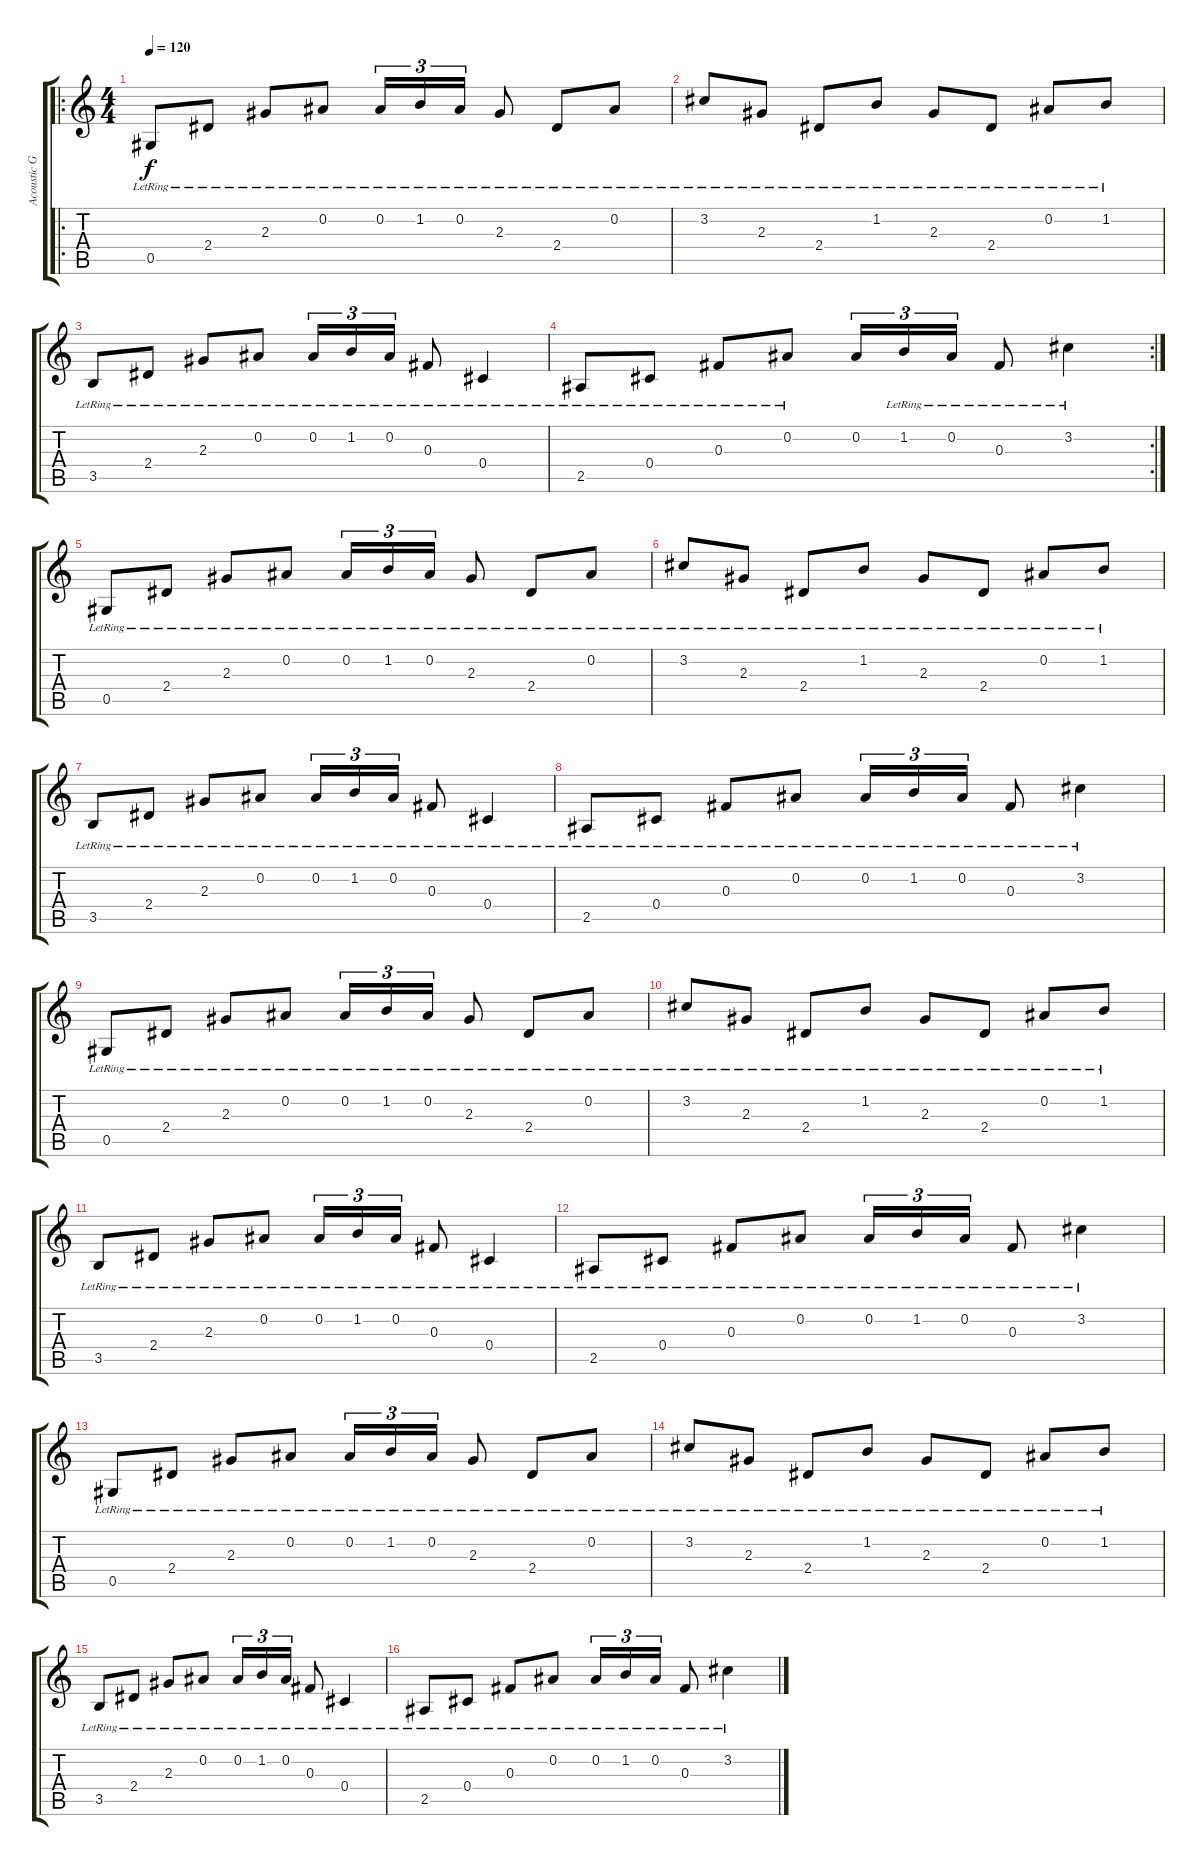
\track ("Acoustic Guitar" "Acoustic G") {instrument acousticguitarnylon}
\staff {score tabs}
\tuning (Eb4 Bb3 Gb3 Db3 Ab2 Eb2) {hide}
\ro
\ts (4 4)
\tempo 120
\clef g2
\ks c
0.5{lr}.8{dy f instrument acousticguitarnylon} 2.4{lr}.8 2.3{lr}.8 0.2{lr}.8 0.2{lr}.16{tu (3 2)} 1.2{lr}.16{tu (3 2)} 0.2{lr}.16{tu (3 2)} 2.3{lr}.8 2.4{lr}.8 0.2{lr}.8 |
3.2{lr}.8 2.3{lr}.8 2.4{lr}.8 1.2{lr}.8 2.3{lr}.8 2.4{lr}.8 0.2{lr}.8 1.2{lr}.8 |
3.5{lr}.8 2.4{lr}.8 2.3{lr}.8 0.2{lr}.8 0.2{lr}.16{tu (3 2)} 1.2{lr}.16{tu (3 2)} 0.2{lr}.16{tu (3 2)} 0.3{lr}.8 0.4{lr}.4 |
\rc 2
2.5{lr}.8 0.4{lr}.8 0.3{lr}.8 0.2{lr}.8 0.2.16{tu (3 2)} 1.2{lr}.16{tu (3 2)} 0.2{lr}.16{tu (3 2)} 0.3{lr}.8 3.2{lr}.4 |
0.5{lr}.8 2.4{lr}.8 2.3{lr}.8 0.2{lr}.8 0.2{lr}.16{tu (3 2)} 1.2{lr}.16{tu (3 2)} 0.2{lr}.16{tu (3 2)} 2.3{lr}.8 2.4{lr}.8 0.2{lr}.8 |
3.2{lr}.8 2.3{lr}.8 2.4{lr}.8 1.2{lr}.8 2.3{lr}.8 2.4{lr}.8 0.2{lr}.8 1.2{lr}.8 |
3.5{lr}.8 2.4{lr}.8 2.3{lr}.8 0.2{lr}.8 0.2{lr}.16{tu (3 2)} 1.2{lr}.16{tu (3 2)} 0.2{lr}.16{tu (3 2)} 0.3{lr}.8 0.4{lr}.4 |
2.5{lr}.8 0.4{lr}.8 0.3{lr}.8 0.2{lr}.8 0.2{lr}.16{tu (3 2)} 1.2{lr}.16{tu (3 2)} 0.2{lr}.16{tu (3 2)} 0.3{lr}.8 3.2{lr}.4 |
0.5{lr}.8 2.4{lr}.8 2.3{lr}.8 0.2{lr}.8 0.2{lr}.16{tu (3 2)} 1.2{lr}.16{tu (3 2)} 0.2{lr}.16{tu (3 2)} 2.3{lr}.8 2.4{lr}.8 0.2{lr}.8 |
3.2{lr}.8 2.3{lr}.8 2.4{lr}.8 1.2{lr}.8 2.3{lr}.8 2.4{lr}.8 0.2{lr}.8 1.2{lr}.8 |
3.5{lr}.8 2.4{lr}.8 2.3{lr}.8 0.2{lr}.8 0.2{lr}.16{tu (3 2)} 1.2{lr}.16{tu (3 2)} 0.2{lr}.16{tu (3 2)} 0.3{lr}.8 0.4{lr}.4 |
2.5{lr}.8 0.4{lr}.8 0.3{lr}.8 0.2{lr}.8 0.2{lr}.16{tu (3 2)} 1.2{lr}.16{tu (3 2)} 0.2{lr}.16{tu (3 2)} 0.3{lr}.8 3.2{lr}.4 |
0.5{lr}.8 2.4{lr}.8 2.3{lr}.8 0.2{lr}.8 0.2{lr}.16{tu (3 2)} 1.2{lr}.16{tu (3 2)} 0.2{lr}.16{tu (3 2)} 2.3{lr}.8 2.4{lr}.8 0.2{lr}.8 |
3.2{lr}.8 2.3{lr}.8 2.4{lr}.8 1.2{lr}.8 2.3{lr}.8 2.4{lr}.8 0.2{lr}.8 1.2{lr}.8 |
3.5{lr}.8 2.4{lr}.8 2.3{lr}.8 0.2{lr}.8 0.2{lr}.16{tu (3 2)} 1.2{lr}.16{tu (3 2)} 0.2{lr}.16{tu (3 2)} 0.3{lr}.8 0.4{lr}.4 |
2.5{lr}.8 0.4{lr}.8 0.3{lr}.8 0.2{lr}.8 0.2{lr}.16{tu (3 2)} 1.2{lr}.16{tu (3 2)} 0.2{lr}.16{tu (3 2)} 0.3{lr}.8 3.2{lr}.4
